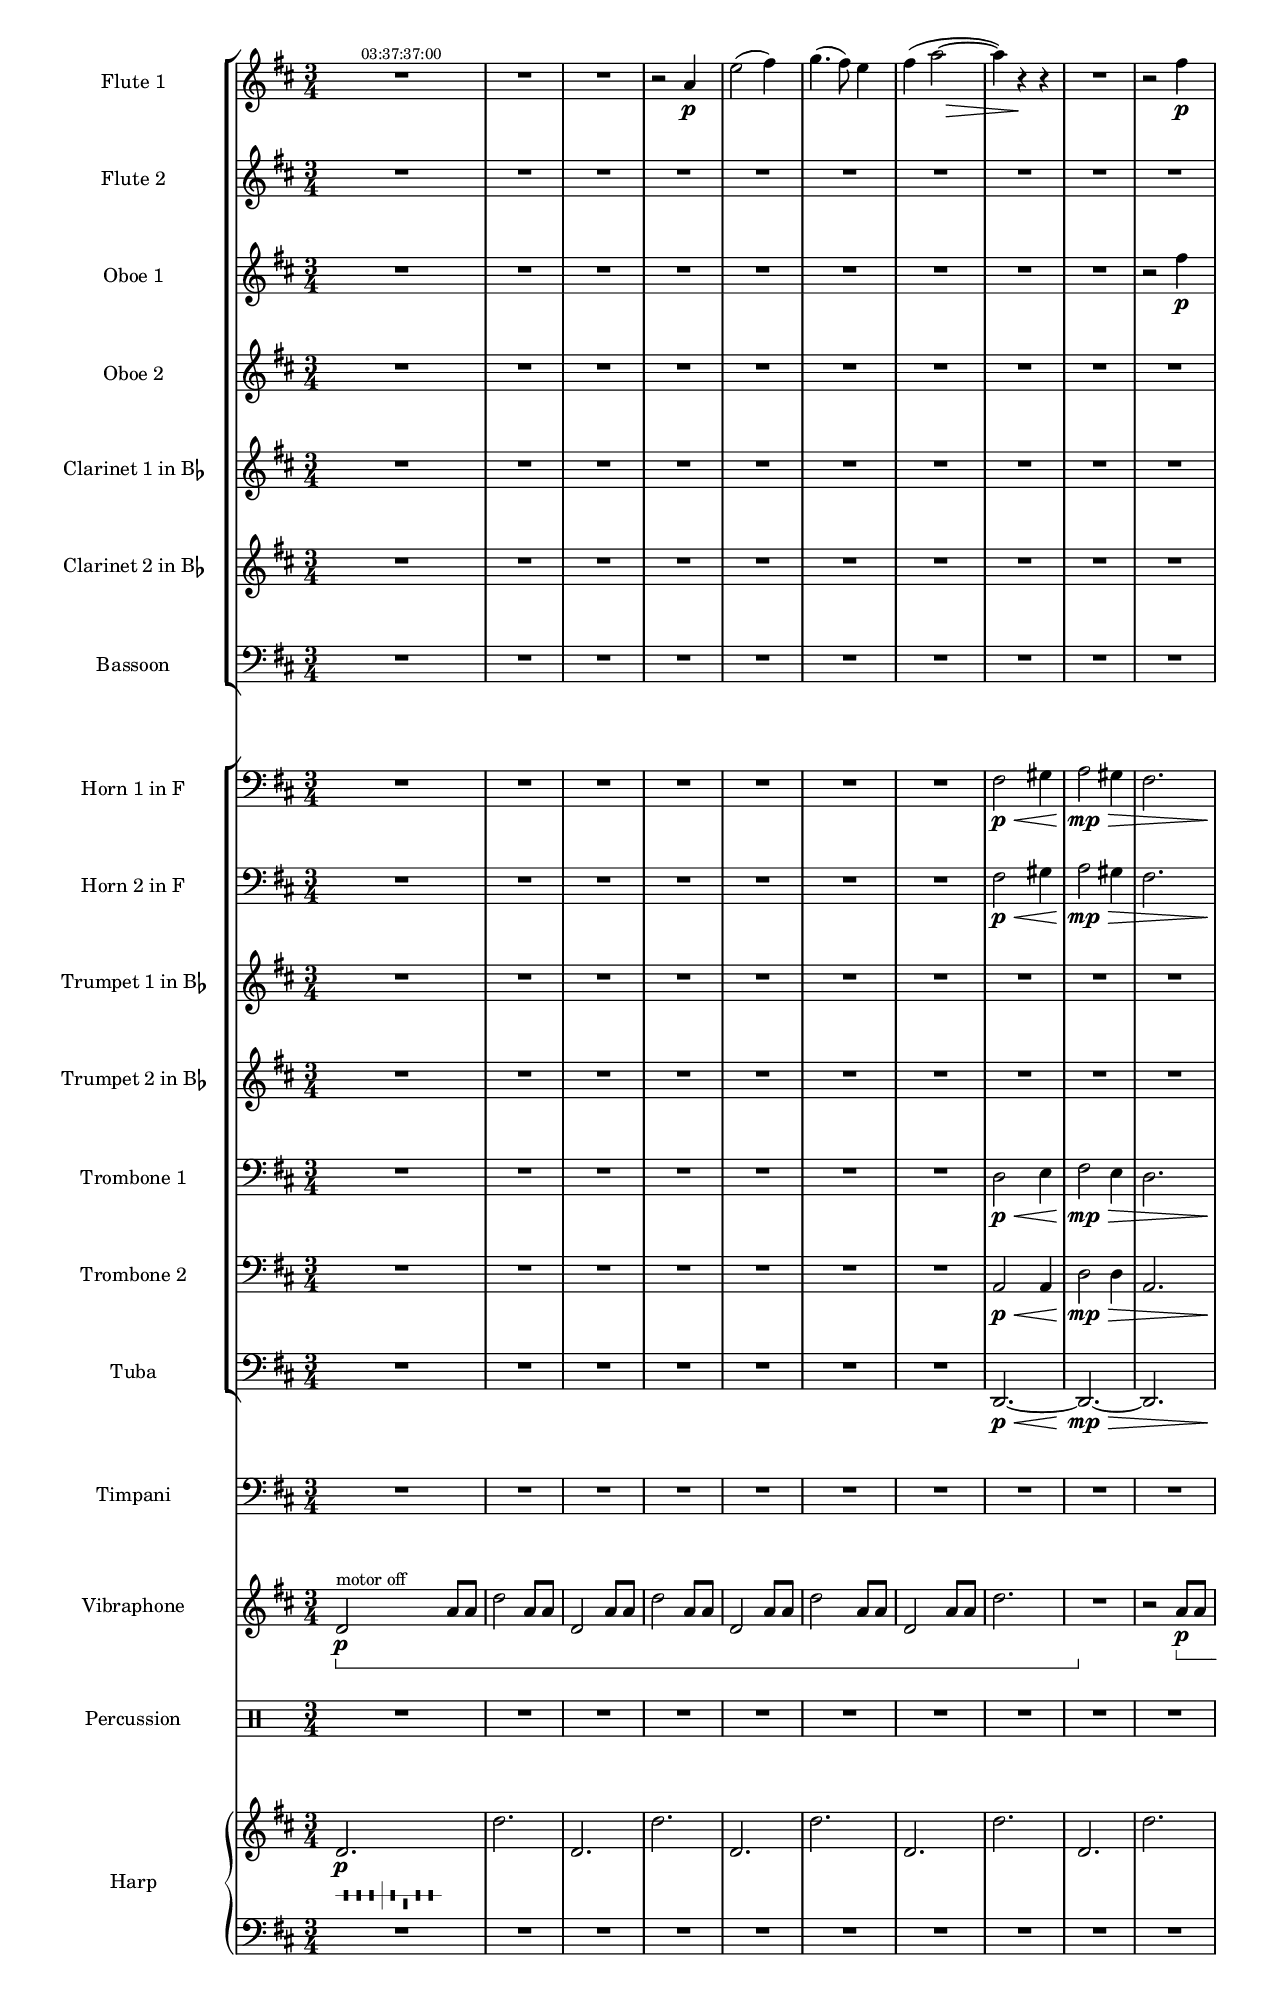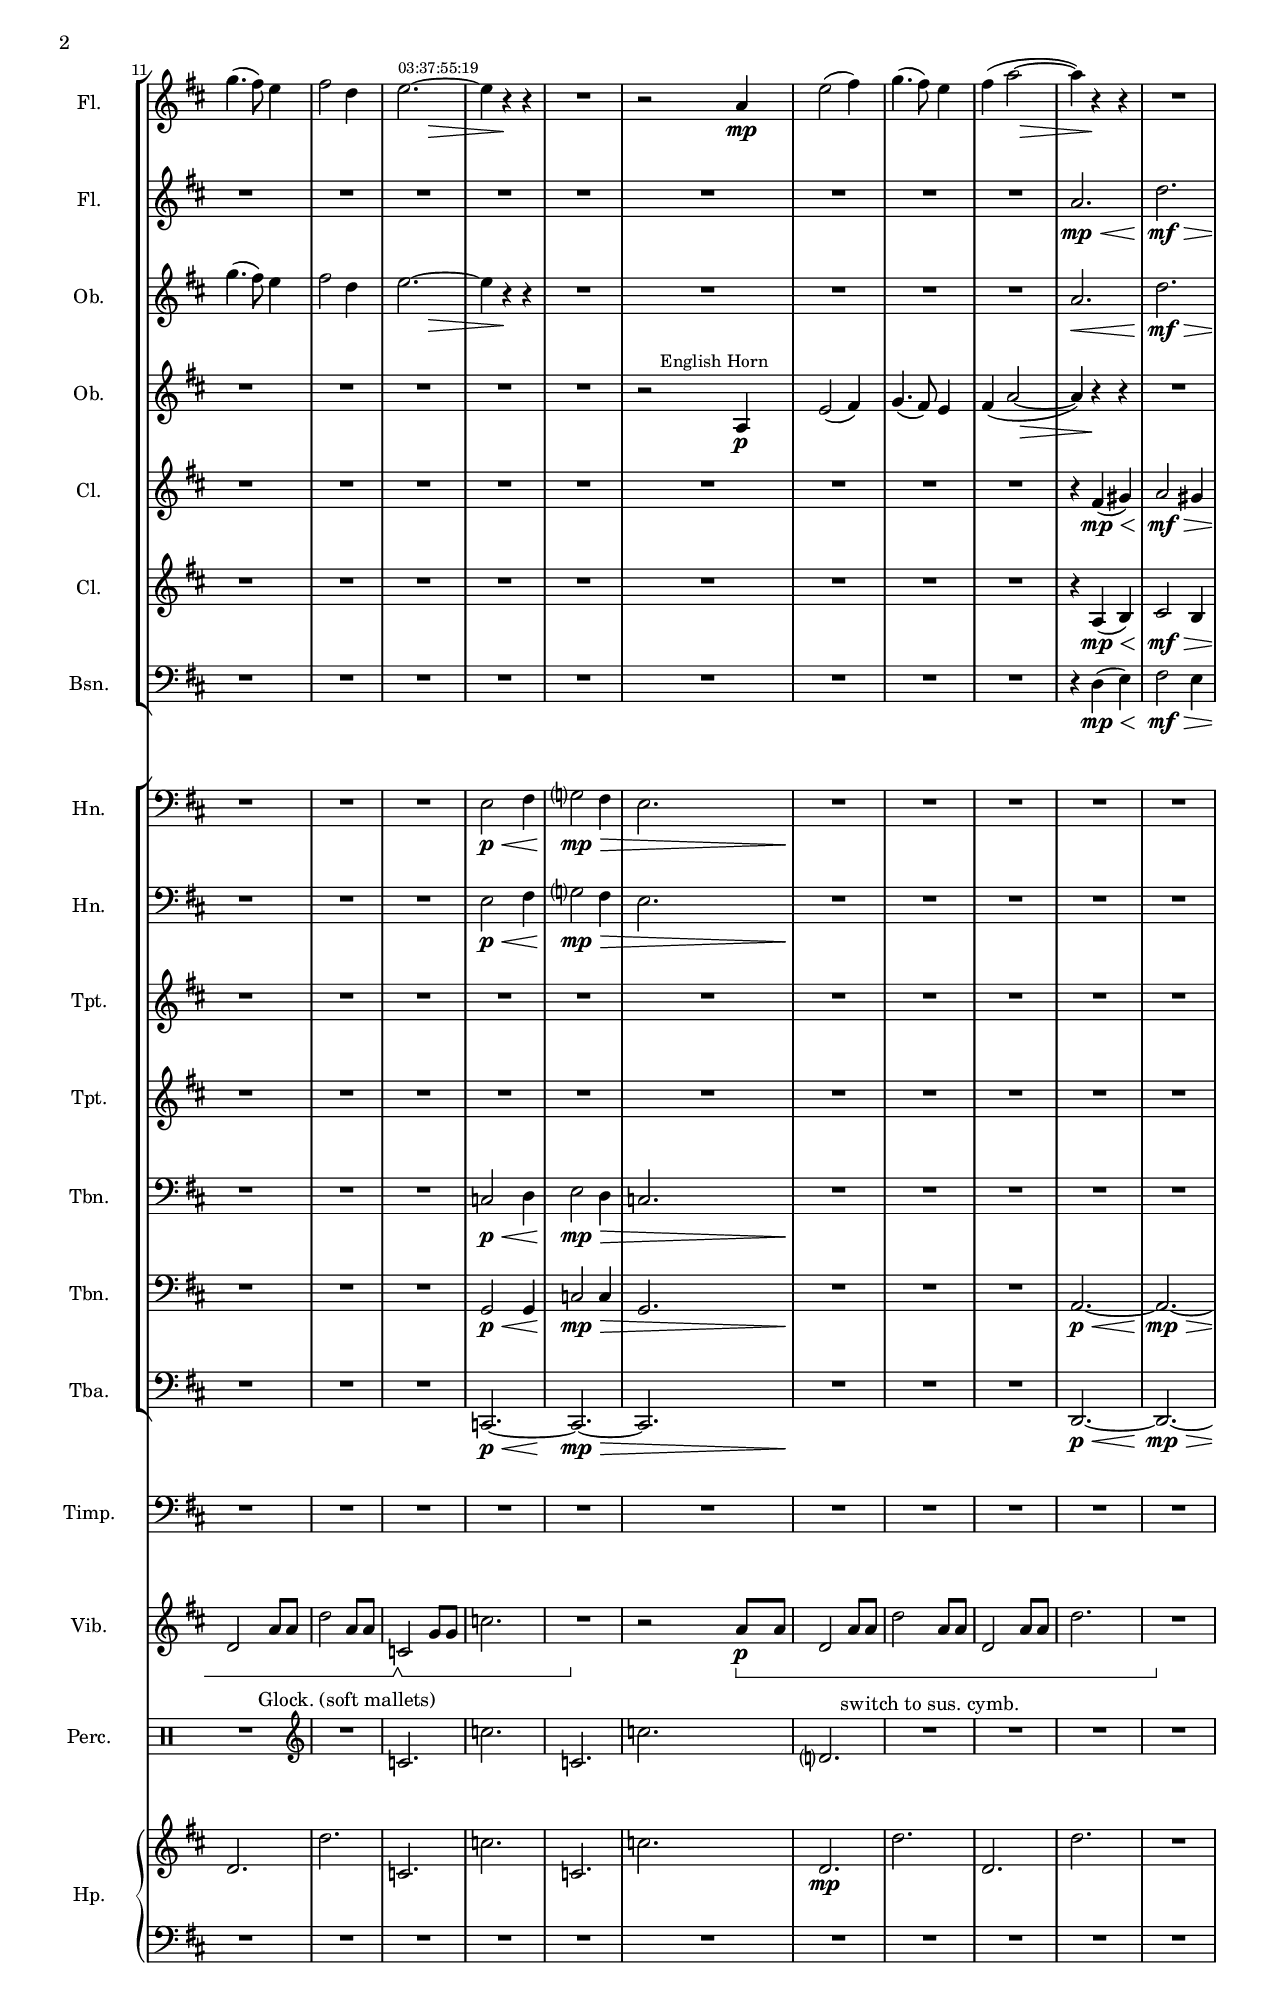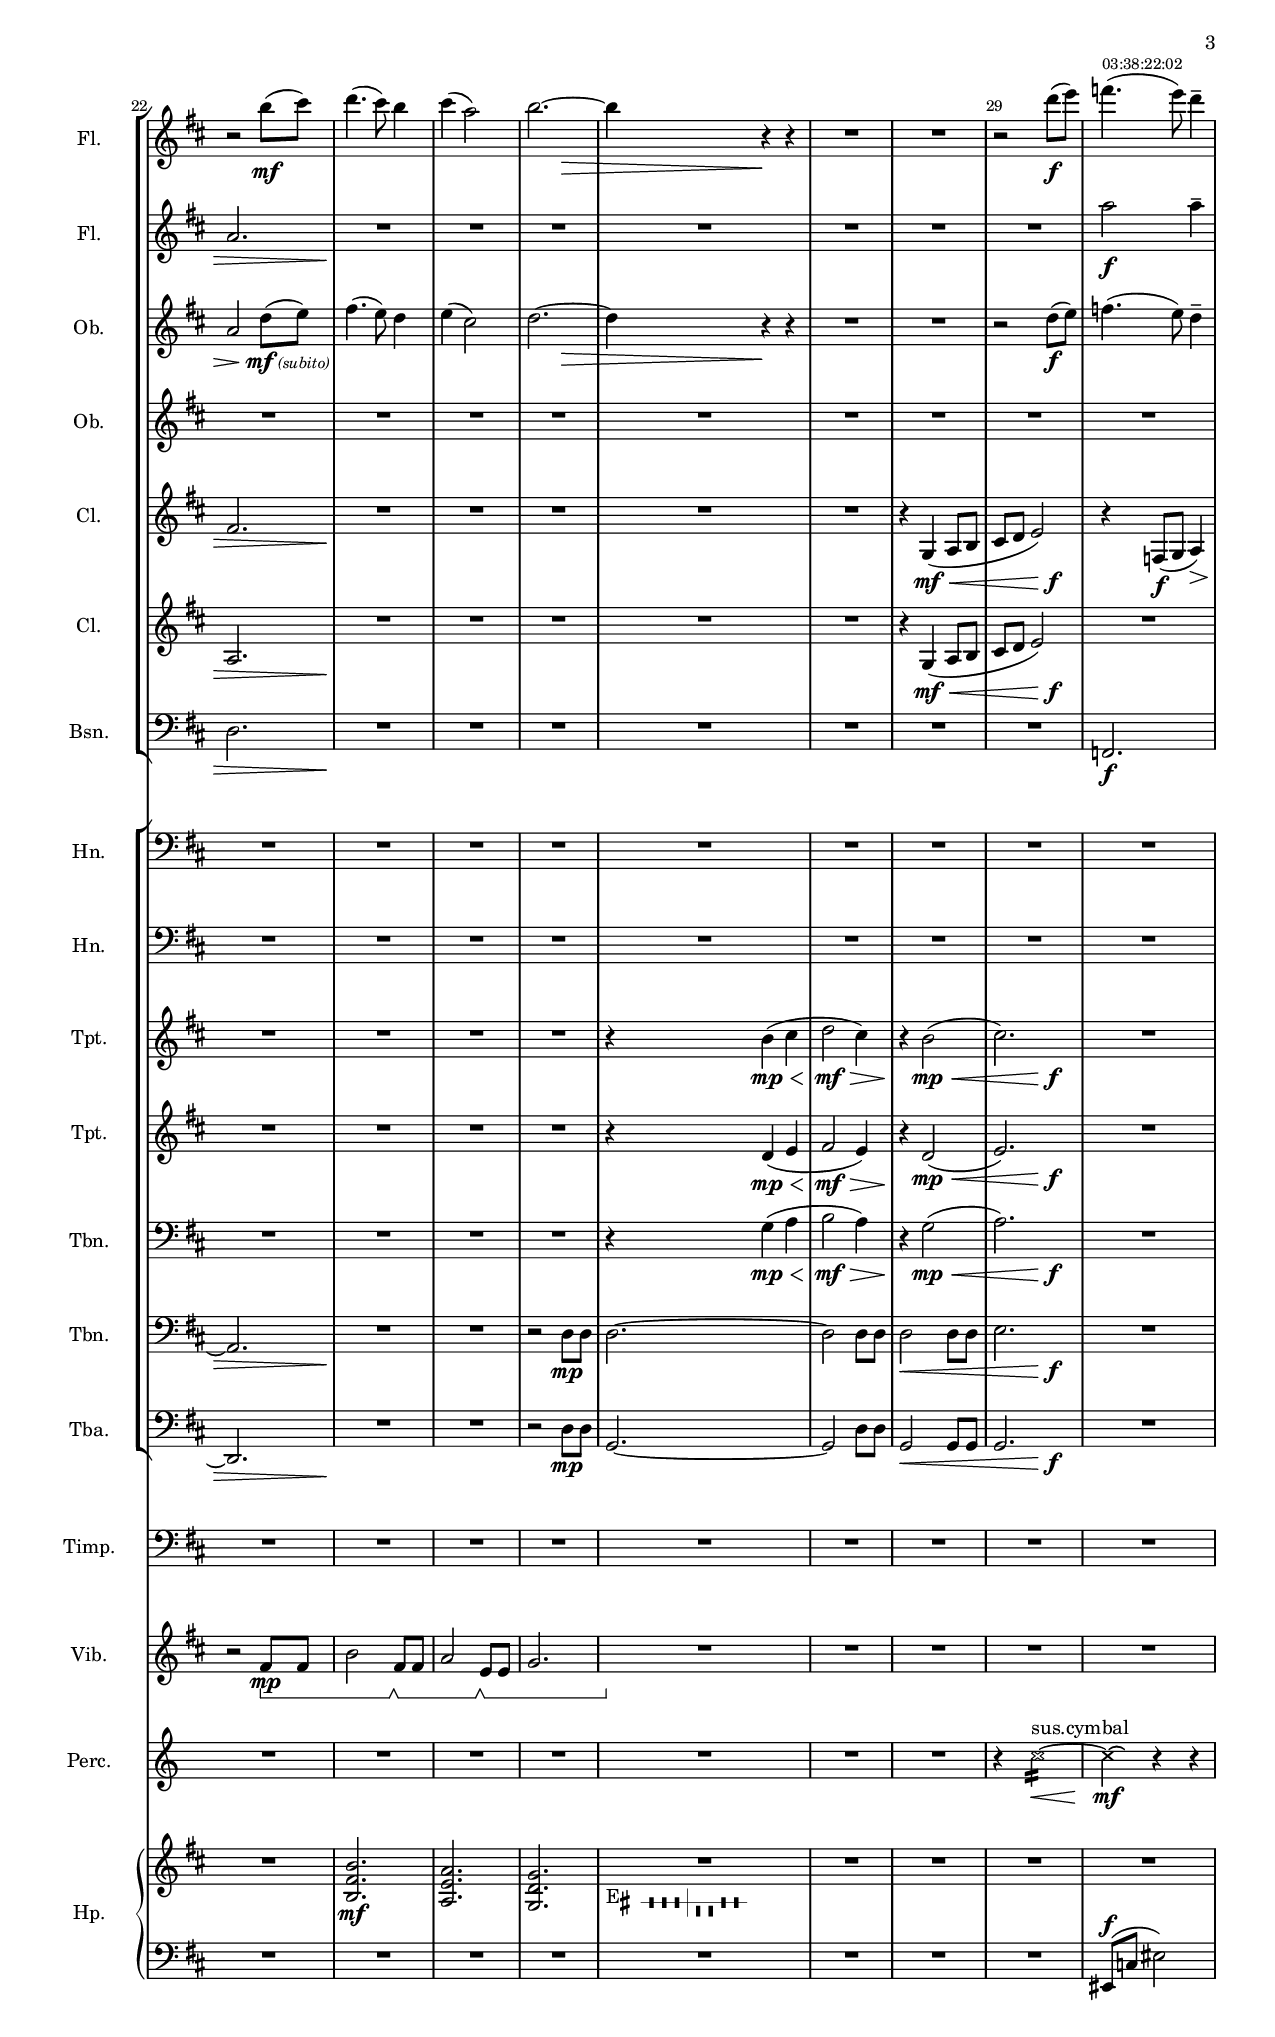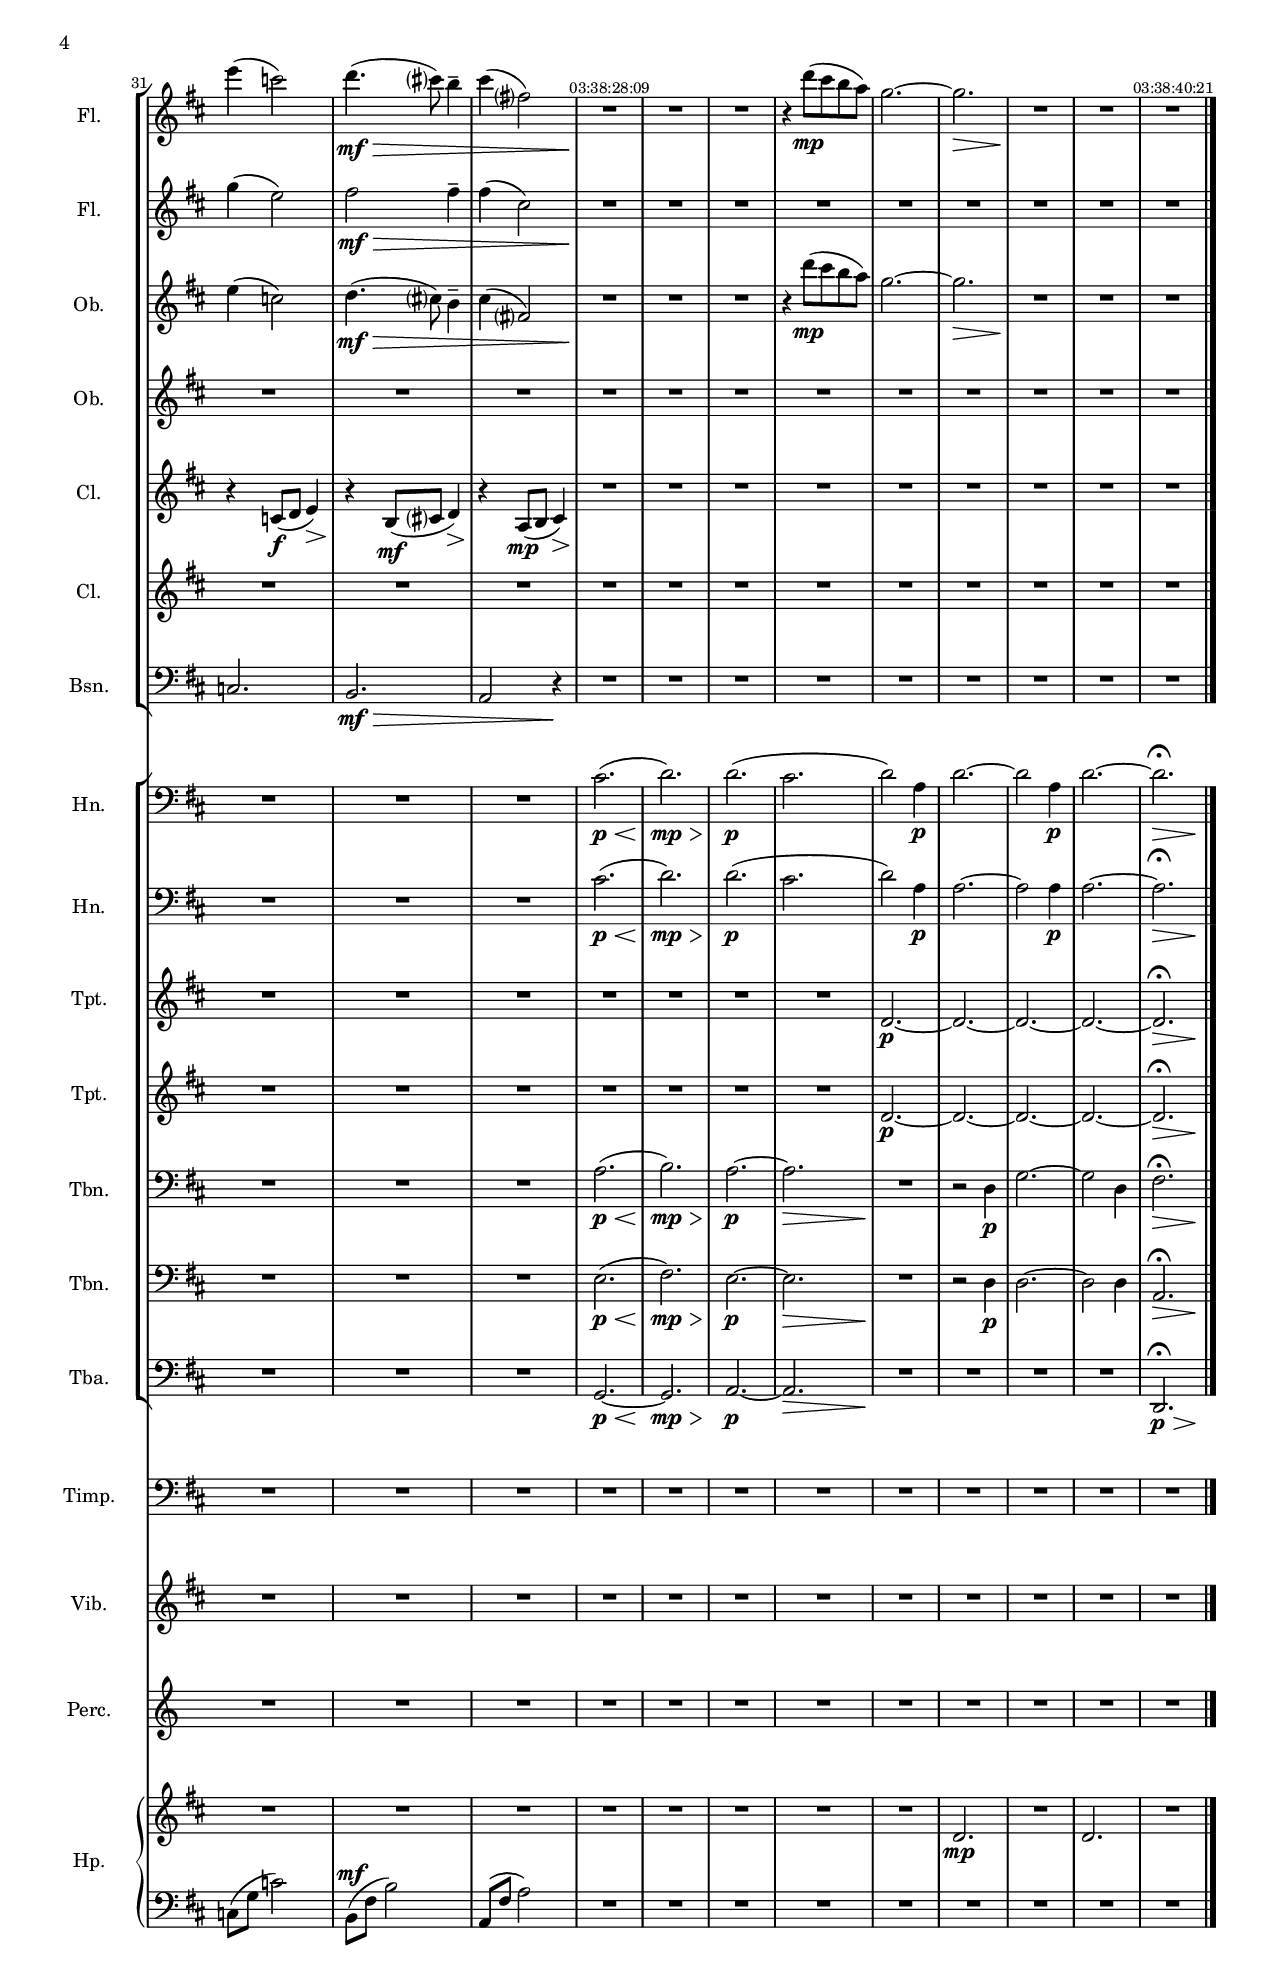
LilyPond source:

\version "2.16.0"
\include "english.ly"

#(set-global-staff-size 17)
\paper {
	#(set-paper-size "legal")
	indent = 3.0\cm  % space for instrumentName
	short-indent = 1.5\cm  % space for shortInstrumentName
}

\version "2.24.0"
\include "english.ly"

fluteOneNotes = \relative c'' {

	\time 3/4
	\key d \major
	\set tieWaitForNote = ##t
	\override Score.RehearsalMark.self-alignment-X = #LEFT

	\tag #'part { R2.*3 }
	\tag #'score { 
		R2.*3^\markup { \left-align \tiny "03:37:37:00" }
	}
	
	r2 a4\p |
	e'2( fs4) |
	g4.( fs8) e4 |
	fs( 
		<< a2~ {s4 s\> } >> |
	a4) r\! r | 
	
	\tag #'part { \break }
	
	R2.
	
	r2 fs4\p |
	g4.( fs8) e4 |
	fs2 d4 |
	\tag #'part { << e2.~ {s2 s4\> } >> | }
	\tag #'score {
		<< {e2.~^\markup { \left-align \tiny "03:37:55:19" }} {s2 s4\> } >> |		
	} 
	e4 r\! r |
	
	R2. 
	
	\tag #'part { \break }
	
	r2 a,4\mp |
	e'2( fs4) |
	g4.( fs8) e4 |
	fs(
		<< a2~ {s4 s\> } >> |
	a4) r\! r |
	
	R2.
	
	\tag #'part { \break }
	
	r2 b8\mf( cs) |
	d4.( cs8) b4 |
	cs( a2) |
	<< b2.~ {s2 s4\> } >> |
	b4 r\! r |
	
	R2.*2
	
	\tag #'part { \break }
	
	r2 d8\f( e) |
	\tag #'part { f4.( e8) d4-- | }
	\tag #'score {
		f4.(^\markup { \left-align \tiny "03:38:22:02" } e8) d4-- |		
	}
	e( c2) |
	d4.\mf\>( cs?8) b4-- | 
	cs( fs,?2) |
	
	\tag #'part { \break }
	
	\tag #'part { R2.*3\! }
	\tag #'score { R2.*3\!^\markup { \left-align \tiny "03:38:28:09" }}
	
	r4 d'8\mp( cs b a) |
	g2.~ |
	g2.\> |
	
	\tag #'part { R2.*3\! }
	\tag #'score { 
		R2.*2\! 
		R2.^\markup { \left-align \tiny "03:38:40:21" }
	}
	\bar "|."
		
}

\version "2.24.0"
\include "english.ly"

fluteTwoNotes = \relative c'' {

	\time 3/4
	\key d \major
	\set tieWaitForNote = ##t
	
	R2.*19
	
	a2.\mp\< |
	d2.\mf\!\> |
	a2. |
	
	R2.*7\!
	
	\tag #'part { \break }
	
	a'2\f a4-- |
	g(e2) |
	fs2\mf\> fs4--
	fs(cs2)
	
	R2.*9\!
	
	\bar "|."
		
}

\version "2.24.0"
\include "english.ly"

 #(ly:set-option 'relative-includes #t)
\version "2.24.0"
\include "english.ly"

% calculate x-alignment based on attribute text + dynamic text
% this has to be a markup-command to get stencil-extent based on (interpret-markup layout props ...)
#(define-markup-command (center-dyn layout props atr-text dyn)(markup? string?)
  "x-align on center of dynamic"
  (let* (
          (text (string-append " " atr-text))
          (atr-stencil (interpret-markup layout props (markup #:normal-text #:tiny #:italic text)))
          (dyn-stencil (interpret-markup layout props (markup #:dynamic dyn)))
          (atr-x-ext (ly:stencil-extent atr-stencil X))
          (dyn-x-ext (ly:stencil-extent dyn-stencil X))
          (atr-x (- (cdr atr-x-ext)(car atr-x-ext)))
          (dyn-x (- (cdr dyn-x-ext)(car dyn-x-ext)))
          (x-align
            (* (-
                 (/ (+ atr-x (/ dyn-x 2)) (+ atr-x dyn-x) )
                 0.5) -2)
          )
        )
        (interpret-markup layout props (markup #:halign x-align #:concat (#:dynamic dyn #:normal-text #:tiny #:italic text)))
))
% define a 'new' attributed dynamic script
#(define (make-atr-dynamic-script atr dyn)
        (let ((dynamic (make-dynamic-script (markup #:center-dyn atr dyn))))
             (ly:music-set-property! dynamic 'tweaks (acons 'X-offset 0 (ly:music-property dynamic 'tweaks)))
             dynamic))


% define some attributed dynamics
subp = #(make-atr-dynamic-script "(subito)" "mf")

oboeOneNotes = \relative c'' {

	\time 3/4
	\key d \major
	\set tieWaitForNote = ##t
	
	R2.*9
	r2 fs4\p |
	g4.( fs8) e4 |
	fs2 d4 |
	<< e2.~ {s2 s4\> } >> | 
	e4 r\! r |
	
	\tag #'part { \break }
	
	R2.*5
	a,2.\< |
	d2.\mf\> |
	a2 d8\subp( e) |

	\tag #'part { \break }
	
	fs4.( e8) d4 |
	e( cs2) |
	<< d2.~ {s2 s4\> } >> |
	d4 r\! r |
	
	R2.*2

	\tag #'part { \break }

	r2 d8\f( e) |
	f4.( e8) d4-- |
	e( c2) |
	d4.\mf\>( cs?8) b4-- | 
	cs( fs,?2) |
	
	\tag #'part { \break }

	R4*9\!
	r4 d''8\mp( cs b a) |
	g2.~ |
	g2.\> |

	R2.*3\!
		
	\bar "|."
		
}

\version "2.24.0"
\include "english.ly"

englishHornNotes = \relative c' {
	
	\tag #'part { \bar "||" \key d \major }
	
	\tag #'part { r2 a4\p^\markup { \halign #0.4 "English Horn"} | }
	\tag #'score { r2 a4\p^\markup { \smaller \halign #0.4 "English Horn"} | }
	
	\tag #'part { e'2( fs?4) | }
	\tag #'score { e2( fs4) | }
	
	\tag #'part { \break }
	
	\tag #'part { g?4.( fs8) e4 | }
	\tag #'score { g4.( fs8) e4 | }
	
	fs( 
		<< a2~ {s4 s\> } >> |
	a4) r\! r |
	
	R2.*22 
		
	\bar "|."	
	
}
oboeTwoNotes = \relative c' {

	\time 3/4
	\key d \major
	\set tieWaitForNote = ##t
	\textLengthOn	
	R2.*15 |

	\tag #'part { \transpose a e' \englishHornNotes }
	
	\tag #'score { \englishHornNotes }
		
}

\version "2.24.0"
\include "english.ly"

clarinetOneNotes = \relative c' {

	\time 3/4
	\key d \major
	\set tieWaitForNote = ##t

	R2.*19 |
	
	r4 fs\mp\<( gs) |
	a2\mf\>gs4 |
	fs2. |
	
	\tag #'part { \break }
	
	R2.*5\! |
	
	r4 g,\mf\<( a8 b |
	\tag #'part { cs? }
	\tag #'score { cs } 
	d << {e2)} {s4 s4\f} >> |
	
	r4 f,8\f( g a4)\>
	
	\tag #'part { \break }

	r4\! c8\f( d e4)\>
	r4\! b8\mf( cs? d4)\>
	r4\! a8\mp( b cs4)\>
	
	R2.*9\!
		
	\bar "|."
		
}

\version "2.24.0"
\include "english.ly"

clarinetTwoNotes = \relative c' {

	\time 3/4
	\key d \major
	\set tieWaitForNote = ##t

	R2.*19 |
	r4 a\mp\<( b) |
	\tag #'part { cs?2\mf\>b4 | }
	\tag #'score { cs2\mf\>b4 | }
	a2. |
	
	\tag #'part { \break }
	
	R2.*5\! |
	
	r4 g\mf\<( a8 b |
	\tag #'part { cs?8 d << {e2)} {s4 s4\f} >> | }
	\tag #'score { cs8 d << {e2)} {s4 s4\f} >> | }

	R2.*13
		
	\bar "|."
		
}

\version "2.24.0"
\include "english.ly"

bassoonNotes = \relative c {

	\time 3/4
	\key d \major
	\clef bass
	\set tieWaitForNote = ##t

	R2.*19 |
	
	r4 d\mp\<( e) |
	\tag #'part { fs?2\mf\>e4 | }
	\tag #'score { fs2\mf\>e4 | }
	d2. |
	
	R2.*7\! |
	
	\tag #'part { \break }
	
	f,2.\f |
	c' |
	b\mf\> |
	a2 r4\! |
	
	R2.*9
		
	\bar "|."
		
}


\version "2.24.0"
\include "english.ly"

hornOneNotes = \relative c {

	\time 3/4
	\key d \major
	\tag #'score { \clef bass }
	\set tieWaitForNote = ##t

	R2.*7 |
	
	\tag #'part { fs?2\p\< gs4 | }
	\tag #'score { fs2\p\< gs4 | } 
	a2\mp\> gs4 |
	fs2. |
	
	R2.*3\! |

	\tag #'part { \break }

	e2\p\< fs4 |
	g?2\mp\> fs4 | 
	e2. |
	
	R2.*17\! |
	
	cs'2.\p\<( |
	d2.\mp\>) |
	
	\tag #'part { \break }
	
	d2.\p( |
	cs2. |
	d2) a4\p |
	d2. ~ |
	d2 a4\p |
	d2. ~ |
	\tag #'score { \override Script.padding = #1 }
	<< {d2.\fermata } {s4\> s4 s4\!} >>
	
	\bar "|."
	\tag #'part {
		\override Score.RehearsalMark.direction = #DOWN
		\override Score.RehearsalMark.self-alignment-X = #RIGHT  
		\override Score.RehearsalMark.font-size = #0
		\mark "00:01:06:09"			
	}	
}

\version "2.24.0"
\include "english.ly"

hornTwoNotes = \relative c {

	\time 3/4
	\key d \major
	\tag #'score { \clef bass }
	\set tieWaitForNote = ##t

	R2.*7 |
	
	\tag #'part { fs?2\p\< gs4 | }
	\tag #'score { fs2\p\< gs4 | } 
	a2\mp\> gs4 |
	fs2. |
	
	R2.*3\! |

	\tag #'part { \break }

	e2\p\< fs4 |
	g?2\mp\> fs4 | 
	e2. |
	
	R2.*17\! |
	
	cs'2.\p\<( |
	d2.\mp\>) |
	
	\tag #'part { \break }
	
	d2.\p( |
	cs2. |
	d2) a4\p |
	a2. ~ |
	a2 a4\p |
	a2. ~ |
	\tag #'score { \override Script.padding = #1.5 }
	<< {a2.\fermata } {s4\> s4 s4\!} >>
	
	\bar "|."
	\tag #'part {
		\override Score.RehearsalMark.direction = #DOWN
		\override Score.RehearsalMark.self-alignment-X = #RIGHT  
		\override Score.RehearsalMark.font-size = #0
		\mark "00:01:06:09"			
	}	
}

\version "2.24.0"
\include "english.ly"

trumpetOneNotes = \relative c'' {

	\time 3/4
	\key d \major
	\set tieWaitForNote = ##t

	R2.*25 |
	
	\tag #'part { r4 b\mp\<( cs? | }
	\tag #'score { r4 b\mp\<( cs | }
	d2\mf\> cs4) |
	
	r4\! b2\mp\<( |
	<< {cs2.)} {s2 s4\f} >> |

	\tag #'part { \break }
	
	R2.*8
	
	d,2.~\p|
	d~|
	d~|
	d~|
	<< {d\fermata } {s4\> s4 s4\!} >>
	\bar "|."
	\tag #'part {
		\override Score.RehearsalMark.direction = #DOWN
		\override Score.RehearsalMark.self-alignment-X = #RIGHT  
		\override Score.RehearsalMark.font-size = #0
		\mark "00:01:06:09"			
	}		
	
}

\version "2.24.0"
\include "english.ly"

trumpetTwoNotes = \relative c' {

	\time 3/4
	\key d \major
	\set tieWaitForNote = ##t

	R2.*25 |
	
	r4 d\mp\<( e |
	\tag #'part { fs?2\mf\> e4) | }
	\tag #'score { fs2\mf\> e4) | }
	
	r4\! d2\mp\<( |
	<< {e2.)} {s2 s4\f} >> |

	\tag #'part { \break }
	
	R2.*8
	
	d2.~\p|
	d~|
	d~|
	d~|
	<< {d\fermata } {s4\> s4 s4\!} >>
	\bar "|."
	\tag #'part {
		\override Score.RehearsalMark.direction = #DOWN
		\override Score.RehearsalMark.self-alignment-X = #RIGHT  
		\override Score.RehearsalMark.font-size = #0
		\mark "00:01:06:09"			
	}		
	
}

\version "2.24.0"
\include "english.ly"

tromboneOneNotes = \relative c {

	\time 3/4
	\key d \major
	\clef bass
	\set tieWaitForNote = ##t

	R2.*7
	
	d2\p\< e4 |
	fs2\mp\> e4 |
	d2. |

	\tag #'part { \break }

	R2.*3\!
	
	c2\p\< d4 |
	e2\mp\> d4 |
	c2. |

	\tag #'part { \break }
	
	R2.*9\!
	
	r4 g'\mp\<( a |
	b2\mf\> a4) |
	
	r4\! g2\mp\<( |
	<< {a2.)} {s2 s4\f} >> |

	\tag #'part { \break }
	
	R2.*4
	
	a2.\p\<( | 
	b2.\mp\>) |
	a2.\p~
	a2.\>

	\tag #'part { \break }
	
	R2.\!
	
	r2 d,4\p |
	g2.~ |
	g2 d4 |
	<< {fs2.\fermata } {s4\> s4 s4\!} >>
	
	\bar "|."
	\tag #'part {
		\override Score.RehearsalMark.direction = #DOWN
		\override Score.RehearsalMark.self-alignment-X = #RIGHT  
		\override Score.RehearsalMark.font-size = #0
		\mark "00:01:06:09"			
	}	
		
}

\version "2.24.0"
\include "english.ly"

tromboneTwoNotes = \relative c {

	\time 3/4
	\key d \major
	\clef bass
	\set tieWaitForNote = ##t

	R2.*7
	
	a2\p\< a4 |
	d2\mp\> d4 |
	a2. |

	\tag #'part { \break }

	R2.*3\!
	
	g2\p\< g4 |
	c2\mp\> c4 |
	g2. |

	\tag #'part { \break }
	
	R2.*3\!
	
	a2.\p\<~ |
	a2.\mp\>~ |
	a2. |
	
	R2.*2\!

	\tag #'part { \break }
	
	r2 d8\mp d |
	d2.~ |
	d2 d8 d |
	d2\< d8 d |
	<< {e2.} {s2 s4\f} >> |

	\tag #'part { \break }
	
	R2.*4
	
	e2.\p\<( | 
	fs2.\mp\>) |
	e2.\p~
	e2.\>

	\tag #'part { \break }
	
	R2.\!
	
	r2 d4\p |
	d2.~ |
	d2 d4 |
	<< {a2.\fermata } {s4\> s4 s4\!} >>
	
	\bar "|."
	\tag #'part {
		\override Score.RehearsalMark.direction = #DOWN
		\override Score.RehearsalMark.self-alignment-X = #RIGHT  
		\override Score.RehearsalMark.font-size = #0
		\mark "00:01:06:09"			
	}	
		
}

\version "2.24.0"
\include "english.ly"

tubaNotes = \relative c, {

	\time 3/4
	\key d \major
	\clef bass
	\set tieWaitForNote = ##t

	R2.*7
	
	d2.\p\<~ |
	d2.\mp\>~ |
	d2. |

	\tag #'part { \break }

	R2.*3\!
	
	c2.\p\<~ |
	c2.\mp\>~ |
	c2. |

	\tag #'part { \break }
	
	R2.*3\!
	
	d2.\p\<~ |
	d2.\mp\>~ |
	d2. |

	\tag #'part { \break }
	
	R2.*2\!
	
	r2 d'8\mp d |
	g,2.~ |
	g2 d'8 d |
	g,2\< g8 g |
	<< {g2.} {s2 s4\f} >> |

	\tag #'part { \break }
	
	R2.*4
	
	g2.\p\<~ | 
	g2.\mp\> |
	a2.\p~
	a2.\>
	
	R2.*4\!

	<< {d,2.\p\fermata } {s4\> s4 s4\!} >>
	
	\bar "|."
	\tag #'part {
		\override Score.RehearsalMark.direction = #DOWN
		\override Score.RehearsalMark.self-alignment-X = #RIGHT  
		\override Score.RehearsalMark.font-size = #0
		\mark "00:01:06:09"			
	}	
		
}


\version "2.24.0"
\include "english.ly"

timpaniNotes = \relative c, {

	\time 3/4
	\key d \major
	\clef bass
	\set tieWaitForNote = ##t

	R2.*42
	
	\bar "|."
		
}

\version "2.24.0"
\include "english.ly"

vibraphoneNotes = \relative c'' {

	\time 3/4
	\key d \major
	\set tieWaitForNote = ##t
	\set Staff.pedalSustainStyle = #'bracket


	d,2\p\sustainOn^\markup{\smaller "motor off"} a'8 a |
	d2 a8 a |
	d,2 a'8 a |
	d2 a8 a |
	d,2 a'8 a |
	
	\tag #'part { \break }
	
	d2 a8 a |
	d,2 a'8 a |
	d2. |
	
	R2.\sustainOff
	
	r2 a8\p\sustainOn a |
	d,2 a'8 a |
	
	\tag #'part { \break }
	
	d2 a8 a |
	c,2\sustainOff\sustainOn g'8 g |
	c2. |
	
	R2.\sustainOff
	
	r2 a8\p\sustainOn a |
	d,2 a'8 a |
	
	\tag #'part { \break }

	d2 a8 a |
	d,2 a'8 a |
	d2. |
	
	R2.\sustainOff
	
	r2 fs,8\mp\sustainOn fs |
	
	\tag #'part { \break }

	b2 fs8\sustainOff\sustainOn fs |
	a2 e8\sustainOff\sustainOn e |
	g2.
	
	R2.*17\sustainOff
	
	\bar "|."
		
}

\version "2.24.0"
\include "english.ly"

% http://lsr.dsi.unimi.it/LSR/Item?id=431
num =
#(define-music-function (musique) (ly:music?)
#{ \override Score.BarNumber.break-visibility = ##(#f #t #t)
  $musique \revert Score.BarNumber.break-visibility #})
  
percussionNotes = \relative c' {

	\time 3/4
	\clef percussion
	\set tieWaitForNote = ##t

	R2.*11 |
	
	\clef treble
	
	R2.^"Glock. (soft mallets)"
	
	c!2.
	c'!2.
	c,!2.
	c'!2.

	\tag #'part { \break }

	d,?2.
	
	R2.*11^"switch to sus. cymb."

	\new DrumVoice {
		\drummode {
			\num
			r4 ss2:16\<~^"sus.cymbal" |
			ss4\mf\laissezVibrer r r
		}		
	}


	R2.*12
		
	\bar "|."
		
}

\version "2.16.0"
\include "english.ly"

harpUpNotes = \relative c' {

	\time 3/4
	\key d \major
	\set tieWaitForNote = ##t
	
	\textLengthOn
	
	d2.\p-\markup { \harp-pedal #"---|-v--"} |
	d'2. |
	\repeat unfold 2 {
		d,2. | d'2.
	}

	\tag #'part { \break }

	\repeat unfold 3 {
		d,2. | d'2.
	}

	\tag #'part { \break }

	\repeat unfold 2 {
		c,!2. | c'!2.
	}
	d,2.\mp 
	d'2.
	
	\tag #'part { \break }

	d,2.
	d'2.
	
	R2.*2
	
	<b, fs' b>2.\mf
	<a e' a> |
	<g d' g> |

	\tag #'part {
		\override Score.RehearsalMark #'direction = #DOWN
		\override Score.RehearsalMark #'break-visibility = #end-of-line-visible
		\override Score.RehearsalMark #'self-alignment-X = #RIGHT  
		\mark \markup{ \eyeglasses }			
	}	
	\tag #'part { \break }
	
	s1*0_\markup { \concat { "E" \sharp "  " \harp-pedal #"---|vv--" }		
	}
	R2.*4
	
	R2.*4

	\tag #'part { \break }
	
	R2.*5
	
	d'2.\mp
	
	R2.
	
	d2.
	
	R2.
	
	\bar "|."
		
}

harpDownNotes = \relative c, {
	\dynamicUp
	\time 3/4
	\key d \major
	\clef bass
	\set tieWaitForNote = ##t
	
	R2.*12
	R2.*4
	R2.*4
	R2.*2
	
	R2.*3
	R2.*4
	
	es8\f( c' es2)
	\once \override Slur #'details #'accidental-collision = #10
	
	c8( g' c2)
	b,8\mf( fs' b2)
	a,8( fs' a2)
	
	R2.*9\!
	
	\bar "|."
		
}



<<
	\new StaffGroup = "StaffGroup_woodwinds" <<
		\new Staff = "Staff_flute1" {
			\set Staff.instrumentName = #"Flute 1"
			\set Staff.shortInstrumentName = #"Fl."
			% midiInstrument may be set here as well
			\removeWithTag #'part \fluteOneNotes		
		}
		\new Staff = "Staff_flute2" {
			\set Staff.instrumentName = #"Flute 2"
			\set Staff.shortInstrumentName = #"Fl."
			% midiInstrument may be set here as well
			\removeWithTag #'part \fluteTwoNotes
		}
		\new Staff = "Staff_oboe1" {
			\set Staff.instrumentName = #"Oboe 1"
			\set Staff.shortInstrumentName = #"Ob."
			% midiInstrument may be set here as well
			\removeWithTag #'part \oboeOneNotes
		}
		\new Staff = "Staff_oboe2" {
			\set Staff.instrumentName = #"Oboe 2"
			\set Staff.shortInstrumentName = #"Ob."
			% midiInstrument may be set here as well
			\keepWithTag #'score \oboeTwoNotes
		}
		\new Staff = "Staff_clarinet1" {
			\set Staff.instrumentName = 
			\markup { \concat { "Clarinet 1 in B" \flat }}
			\set Staff.shortInstrumentName = #"Cl."
			% midiInstrument may be set here as well
			\keepWithTag #'score \clarinetOneNotes
		}
		\new Staff = "Staff_clarinet2" {
			\set Staff.instrumentName = 
			\markup { \concat { "Clarinet 2 in B" \flat }}
			\set Staff.shortInstrumentName = #"Cl."
			% midiInstrument may be set here as well
			\keepWithTag #'score \clarinetTwoNotes
		}
		\new Staff = "Staff_bassoon" {
			\set Staff.instrumentName = #"Bassoon"
			\set Staff.shortInstrumentName = #"Bsn."
			% midiInstrument may be set here as well
			\keepWithTag #'score \bassoonNotes 
		}
	>>
	\new StaffGroup = "StaffGroup_brass" <<
		\new Staff = "Staff_horn1" {
			\set Staff.instrumentName = "Horn 1 in F"
			\set Staff.shortInstrumentName = "Hn."
			\keepWithTag #'score \hornOneNotes
		}
		\new Staff = "Staff_horn2" {
			\set Staff.instrumentName = "Horn 2 in F"
			\set Staff.shortInstrumentName = "Hn."
			\keepWithTag #'score \hornTwoNotes
		}
		\new Staff = "Staff_trumpet1" {
			\set Staff.instrumentName = 
			\markup { \concat { "Trumpet 1 in B" \flat }}
			\set Staff.shortInstrumentName = #"Tpt."
			\keepWithTag #'score \trumpetOneNotes
		}
		\new Staff = "Staff_trumpet2" {
			\set Staff.instrumentName = 
			\markup { \concat { "Trumpet 2 in B" \flat }}
			\set Staff.shortInstrumentName = #"Tpt."
			\keepWithTag #'score \trumpetTwoNotes
		}
		\new Staff = "Staff_trombone1" {
			\set Staff.instrumentName = "Trombone 1"
			\set Staff.shortInstrumentName = #"Tbn."
			\removeWithTag #'part \tromboneOneNotes
		}
		\new Staff = "Staff_trombone2" {
			\set Staff.instrumentName = "Trombone 2"
			\set Staff.shortInstrumentName = #"Tbn."
			\removeWithTag #'part \tromboneTwoNotes
		}
		\new Staff = "Staff_tuba" {
			\set Staff.instrumentName = "Tuba"
			\set Staff.shortInstrumentName = #"Tba."
			\removeWithTag #'part \tubaNotes
		}
	>>
	\new Staff = "Staff_timpani" {
		\set Staff.instrumentName = "Timpani"
		\set Staff.shortInstrumentName = "Timp."
		\timpaniNotes
	}
	\new Staff = "Staff_vibraphone" {
		\set Staff.instrumentName = "Vibraphone"
		\set Staff.shortInstrumentName = "Vib."
		\removeWithTag #'part \vibraphoneNotes
	}
	\new Staff = "Staff_percussion" \with { \accepts "DrumVoice" } {
		\set Staff.instrumentName = "Percussion"
		\set Staff.shortInstrumentName = "Perc."
		\removeWithTag #'part \percussionNotes
	}
	\new PianoStaff \relative c'' { 
		\set PianoStaff.instrumentName = "Harp"
		\set PianoStaff.shortInstrumentName = "Hp."
		<<
			\new Staff {
				\removeWithTag #'part \harpUpNotes
			}
			\new Staff {
				\removeWithTag #'part \harpDownNotes
		  	}			
		>>
	}	
>>
